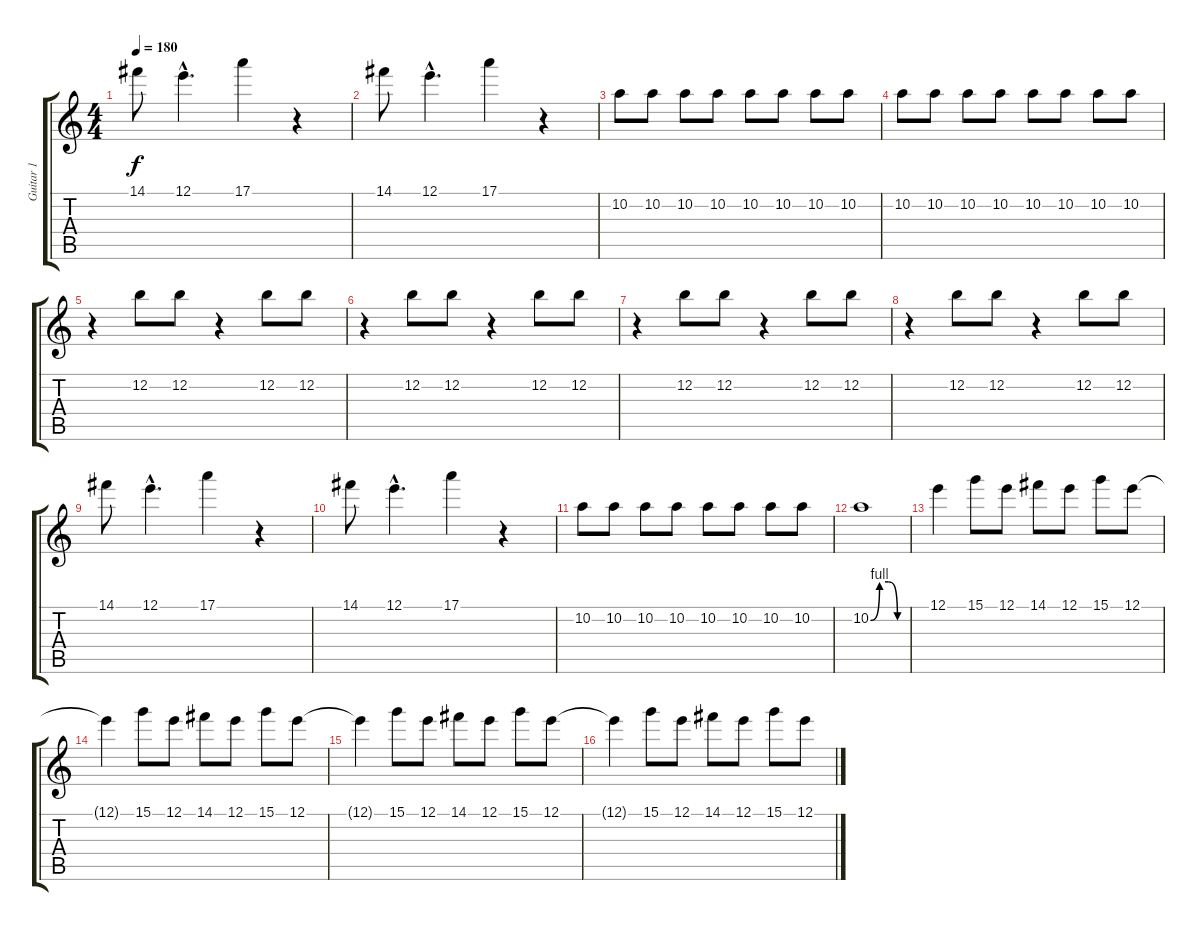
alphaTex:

\track ("Guitar 1" "Guitar 1") {instrument electricguitarclean}
\staff {score tabs}
\tuning (E4 B3 G3 D3 A2 E2) {hide}
\ts (4 4)
\tempo 180
\clef g2
\ks c
14.1.8{dy f} 12.1{hac}.4{d} 17.1.4 r.4 |
14.1.8 12.1{hac}.4{d} 17.1.4 r.4 |
10.2.8 10.2.8 10.2.8 10.2.8 10.2.8 10.2.8 10.2.8 10.2.8 |
10.2.8 10.2.8 10.2.8 10.2.8 10.2.8 10.2.8 10.2.8 10.2.8 |
r.4 12.2.8 12.2.8 r.4 12.2.8 12.2.8 |
r.4 12.2.8 12.2.8 r.4 12.2.8 12.2.8 |
r.4 12.2.8 12.2.8 r.4 12.2.8 12.2.8 |
r.4 12.2.8 12.2.8 r.4 12.2.8 12.2.8 |
14.1.8 12.1{hac}.4{d} 17.1.4 r.4 |
14.1.8 12.1{hac}.4{d} 17.1.4 r.4 |
10.2.8 10.2.8 10.2.8 10.2.8 10.2.8 10.2.8 10.2.8 10.2.8 |
10.2{be (custom 0 0 15 4 30 4 45 0 60 0)}.1 |
12.1.4 15.1.8 12.1.8 14.1.8 12.1.8 15.1.8 12.1.8 |
12.1{t}.4 15.1.8 12.1.8 14.1.8 12.1.8 15.1.8 12.1.8 |
12.1{t}.4 15.1.8 12.1.8 14.1.8 12.1.8 15.1.8 12.1.8 |
12.1{t}.4 15.1.8 12.1.8 14.1.8 12.1.8 15.1.8 12.1.8
